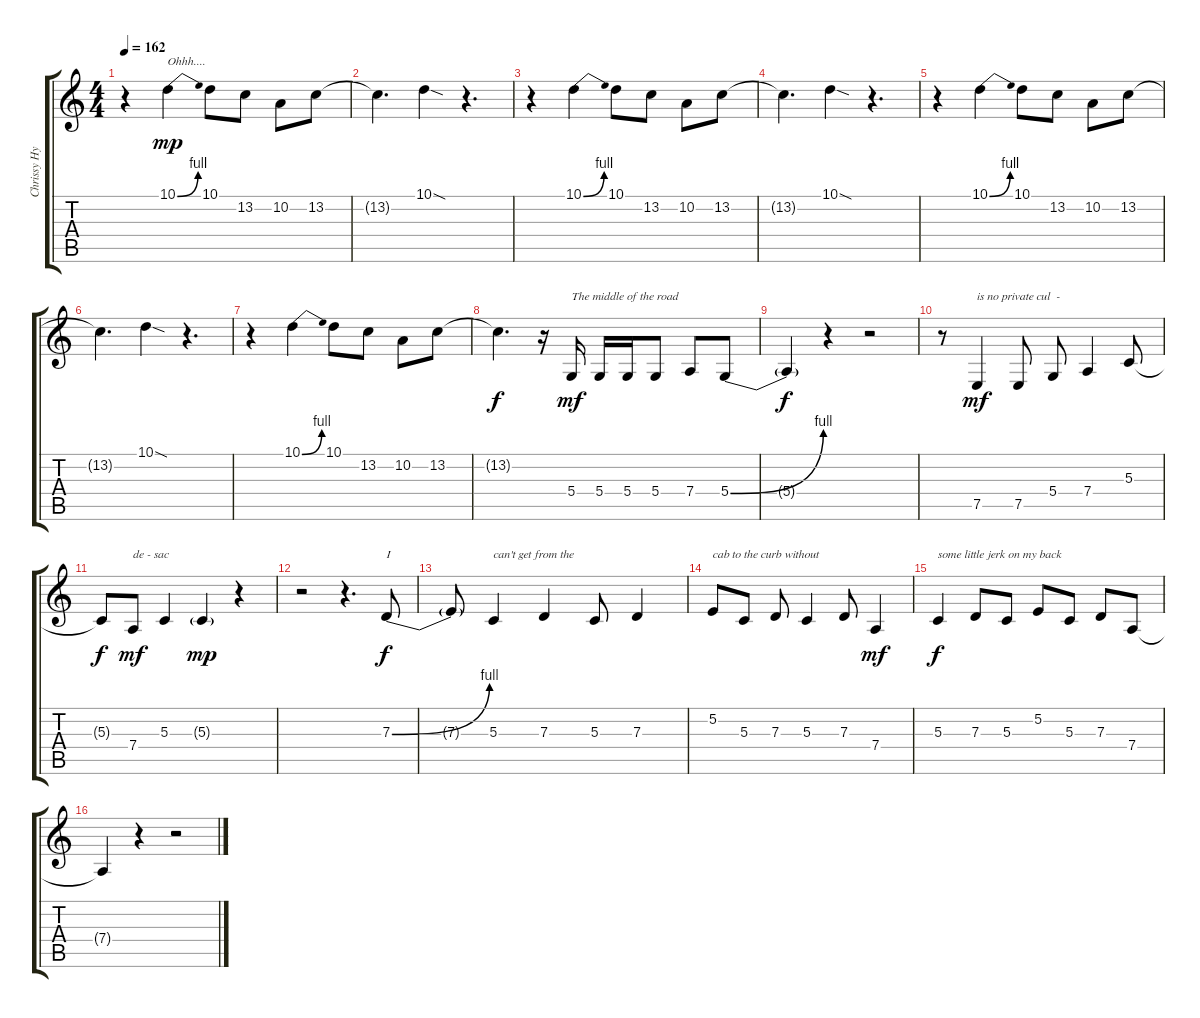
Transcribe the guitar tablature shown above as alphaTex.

\track ("Chrissy Hynde" "Chrissy Hy") {instrument flute}
\staff {score tabs}
\tuning (E4 B3 G3 D3 A2 E2) {hide}
\ts (4 4)
\tempo 162
\clef g2
\ks c
r.4{dy mp} 10.1{be (bend 0 0 60 4)}.4{txt "Ohhh...." volume 15} 10.1.8 13.2.8 10.2.8 13.2.8 |
13.2{t}.4{d} 10.1{sod}.4 r.4{d} |
r.4 10.1{be (bend 0 0 60 4)}.4 10.1.8 13.2.8 10.2.8 13.2.8 |
13.2{t}.4{d} 10.1{sod}.4 r.4{d} |
r.4 10.1{be (bend 0 0 60 4)}.4 10.1.8 13.2.8 10.2.8 13.2.8 |
13.2{t}.4{d} 10.1{sod}.4 r.4{d} |
r.4 10.1{be (bend 0 0 60 4)}.4 10.1.8 13.2.8 10.2.8 13.2.8 |
13.2{t}.4{d dy f} r.16 5.4.16{txt "The middle of the road" dy mf volume 15} 5.4.16 5.4.16 5.4.8 7.4.8 5.4{be (bend 0 0 60 4)}.8 |
5.4{t}.4{dy f} r.4 r.2 |
r.8 7.5.4{txt "is no private cul  -" dy mf} 7.5.8 5.4.8 7.4.4 5.3.8 |
5.3{t}.8{dy f} 7.4.8{txt "de - sac" dy mf} 5.3.4 5.3{g}.4{dy mp} r.4 |
r.2 r.4{d} 7.3{be (bend 0 0 60 4)}.8{txt "I" dy f} |
7.3{t}.8 5.3.4{txt "can't get from the"} 7.3.4 5.3.8 7.3.4 |
5.2.8{txt "cab to the curb without"} 5.3.8 7.3.8 5.3.4 7.3.8 7.4.4{dy mf} |
5.3.4{txt "some little jerk on my back" dy f} 7.3.8 5.3.8 5.2.8 5.3.8 7.3.8 7.4.8 |
7.4{t}.4 r.4 r.2
